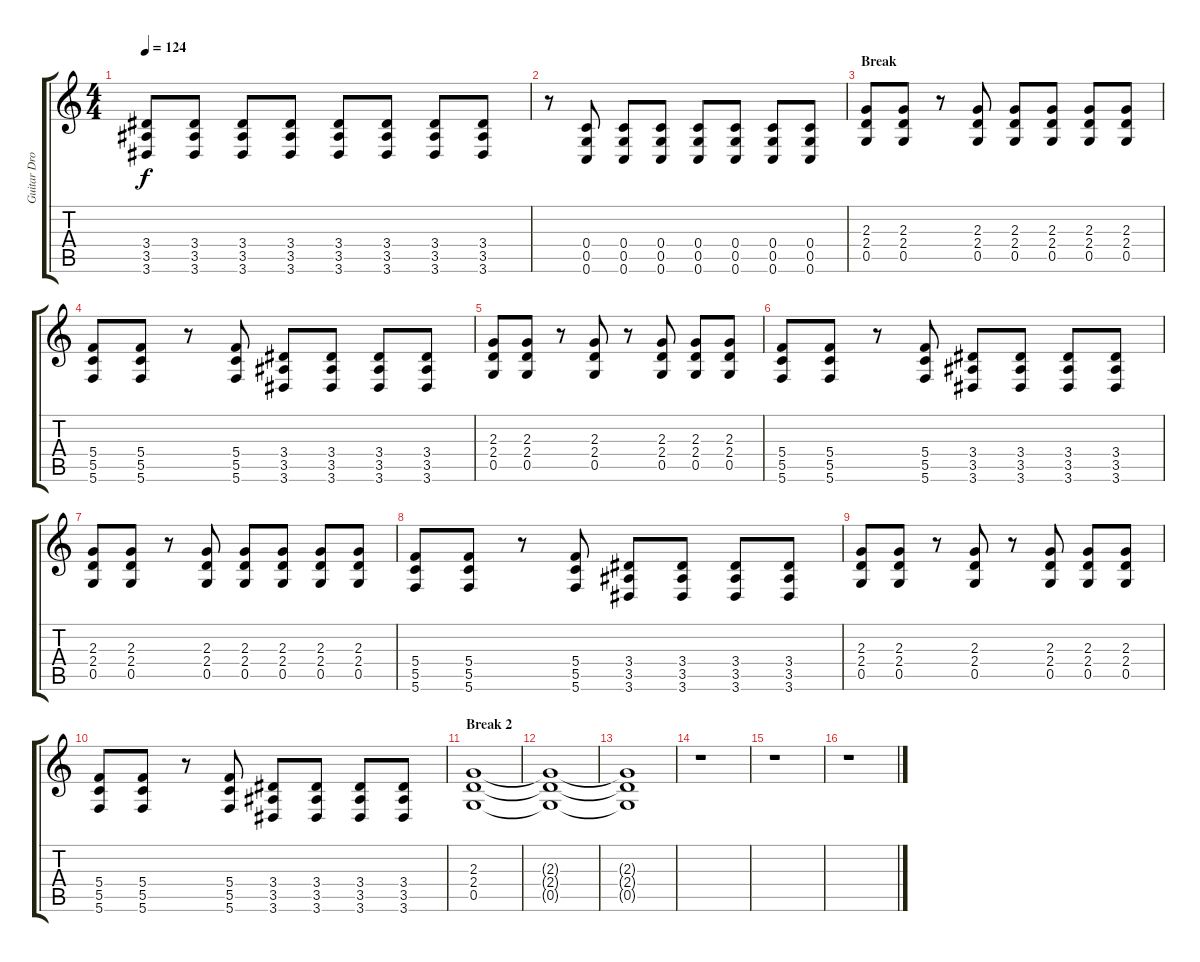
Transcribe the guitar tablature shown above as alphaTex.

\track ("Guitar Drop C" "Guitar Dro") {instrument distortionguitar}
\staff {score tabs}
\tuning (D4 A3 F3 C3 G2 C2) {hide}
\ts (4 4)
\tempo 124
\clef g2
\ks c
(3.4 3.5 3.6).8{dy f} (3.4 3.5 3.6).8 (3.4 3.5 3.6).8 (3.4 3.5 3.6).8 (3.4 3.5 3.6).8 (3.4 3.5 3.6).8 (3.4 3.5 3.6).8 (3.4 3.5 3.6).8 |
r.8 (0.4 0.5 0.6).8 (0.4 0.5 0.6).8 (0.4 0.5 0.6).8 (0.4 0.5 0.6).8 (0.4 0.5 0.6).8 (0.4 0.5 0.6).8 (0.4 0.5 0.6).8 |
\section ("" "Break ")
(2.3 2.4 0.5).8 (2.3 2.4 0.5).8 r.8 (2.3 2.4 0.5).8 (2.3 2.4 0.5).8 (2.3 2.4 0.5).8 (2.3 2.4 0.5).8 (2.3 2.4 0.5).8 |
(5.4 5.5 5.6).8 (5.4 5.5 5.6).8 r.8 (5.4 5.5 5.6).8 (3.4 3.5 3.6).8 (3.4 3.5 3.6).8 (3.4 3.5 3.6).8 (3.4 3.5 3.6).8 |
(2.3 2.4 0.5).8 (2.3 2.4 0.5).8 r.8 (2.3 2.4 0.5).8 r.8 (2.3 2.4 0.5).8 (2.3 2.4 0.5).8 (2.3 2.4 0.5).8 |
(5.4 5.5 5.6).8 (5.4 5.5 5.6).8 r.8 (5.4 5.5 5.6).8 (3.4 3.5 3.6).8 (3.4 3.5 3.6).8 (3.4 3.5 3.6).8 (3.4 3.5 3.6).8 |
(2.3 2.4 0.5).8 (2.3 2.4 0.5).8 r.8 (2.3 2.4 0.5).8 (2.3 2.4 0.5).8 (2.3 2.4 0.5).8 (2.3 2.4 0.5).8 (2.3 2.4 0.5).8 |
(5.4 5.5 5.6).8 (5.4 5.5 5.6).8 r.8 (5.4 5.5 5.6).8 (3.4 3.5 3.6).8 (3.4 3.5 3.6).8 (3.4 3.5 3.6).8 (3.4 3.5 3.6).8 |
(2.3 2.4 0.5).8 (2.3 2.4 0.5).8 r.8 (2.3 2.4 0.5).8 r.8 (2.3 2.4 0.5).8 (2.3 2.4 0.5).8 (2.3 2.4 0.5).8 |
(5.4 5.5 5.6).8 (5.4 5.5 5.6).8 r.8 (5.4 5.5 5.6).8 (3.4 3.5 3.6).8 (3.4 3.5 3.6).8 (3.4 3.5 3.6).8 (3.4 3.5 3.6).8 |
\section ("" "Break 2")
(2.3 2.4 0.5).1 |
(2.3{t} 2.4{t} 0.5{t}).1 |
(2.3{t} 2.4{t} 0.5{t}).1 |
r.1 |
r.1 |
r.1
